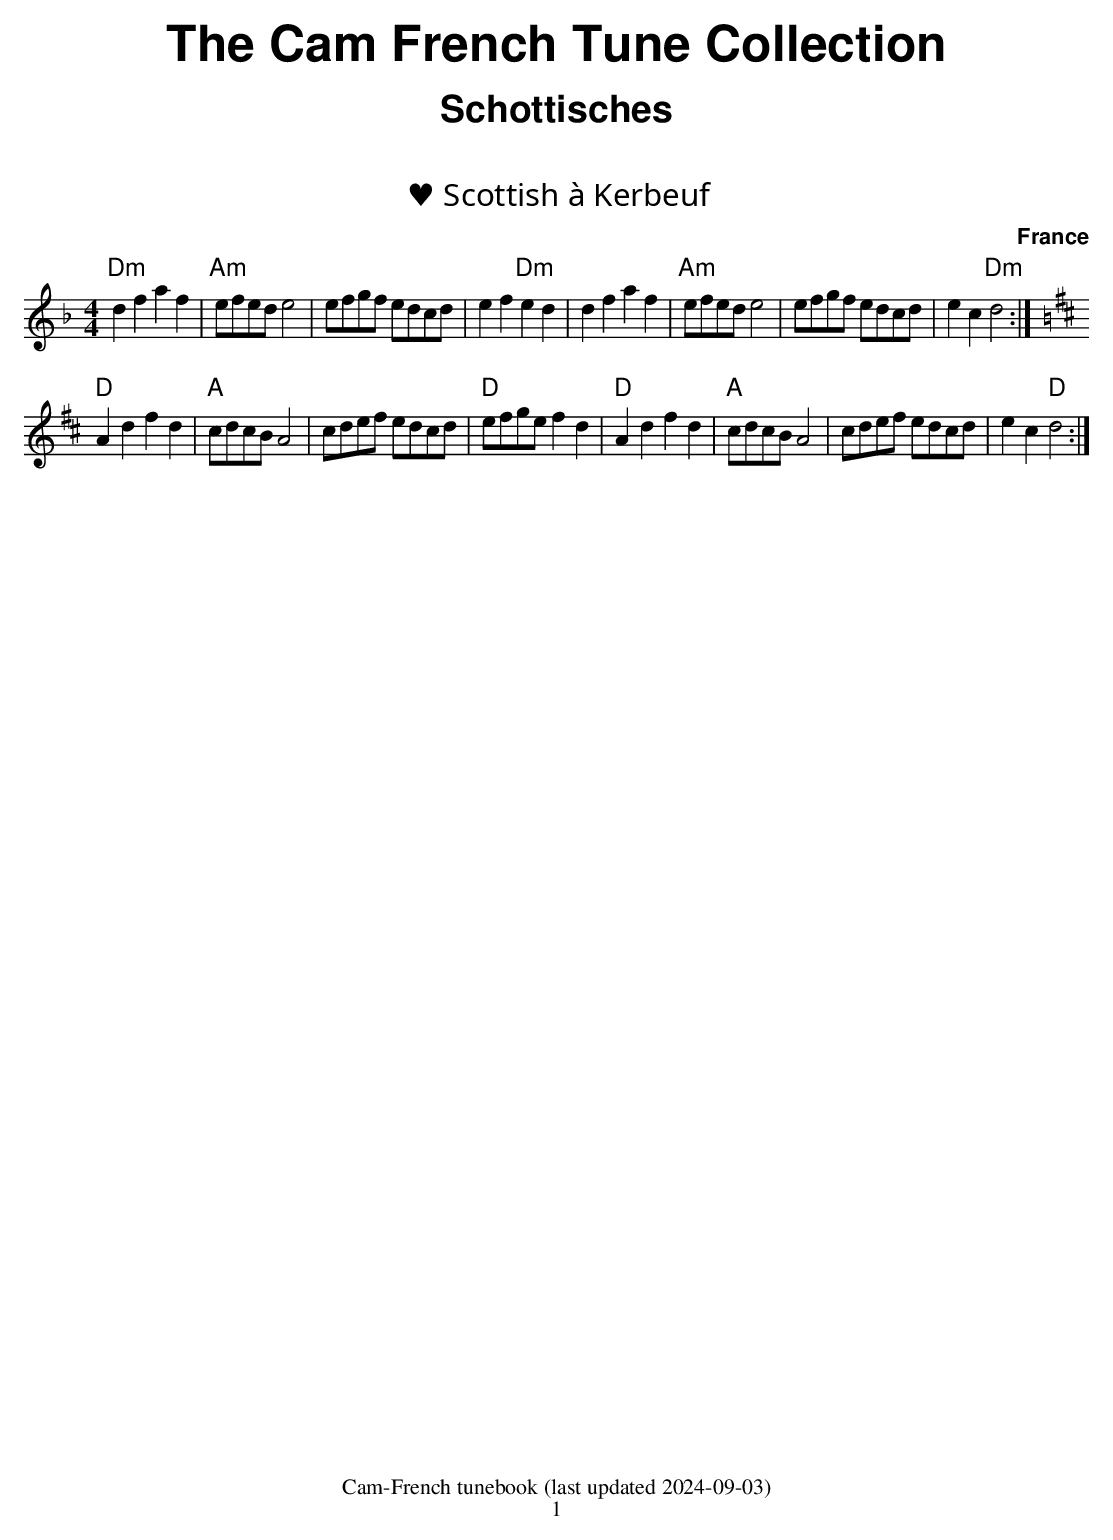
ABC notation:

X:1
T:♥ Scottish à Kerbeuf
O:France
M:4/4
L:1/4
K:Dm
"Dm"df af | "Am"e/2f/2e/2d/2 e2 | e/2f/2g/2f/2 e/2d/2c/2d/2 | ef "Dm" ed |\
df af | "Am"e/2f/2e/2d/2 e2 | e/2f/2g/2f/2 e/2d/2c/2d/2 | ec "Dm"d2 :|
K:Dmaj
"D"Ad fd | "A"c/2d/2c/2B/2 A2 | c/2d/2e/2f/2 e/2d/2c/2d/2 | "D"e/2f/2g/2e/2 fd |\
"D"Ad fd | "A"c/2d/2c/2B/2 A2 | c/2d/2e/2f/2 e/2d/2c/2d/2 | ec "D"d2 :|
